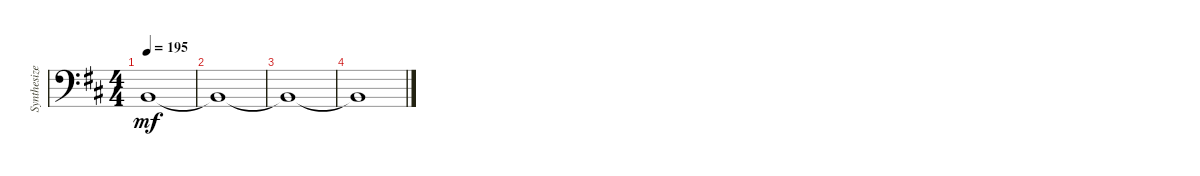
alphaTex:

\track ("Synthesizer (Staff 2)" "Synthesize") {instrument fx3crystal}
\staff {score}
\tuning (E4 B3 G3 D3 A2 E2 B1) {hide}
\ts (4 4)
\tempo 195
\clef f4
\ks bminor
2.5.1{dy mf} |
2.5{t}.1 |
2.5{t}.1 |
2.5{t}.1
